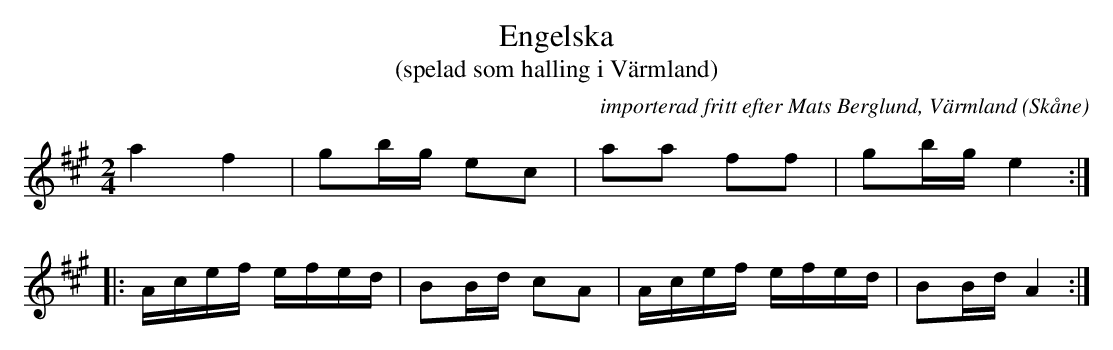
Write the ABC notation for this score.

X:1
T:Engelska
T:(spelad som halling i Värmland)
C:importerad fritt efter Mats Berglund, Värmland
O:Skåne
M:2/4
L:1/8
K:A
a2 f2 | gb/g/ ec | aa ff | gb/g/ e2 :|
|: A/c/e/f/ e/f/e/d/ | BB/d/ cA | A/c/e/f/ e/f/e/d/ | BB/d/ A2 :|
